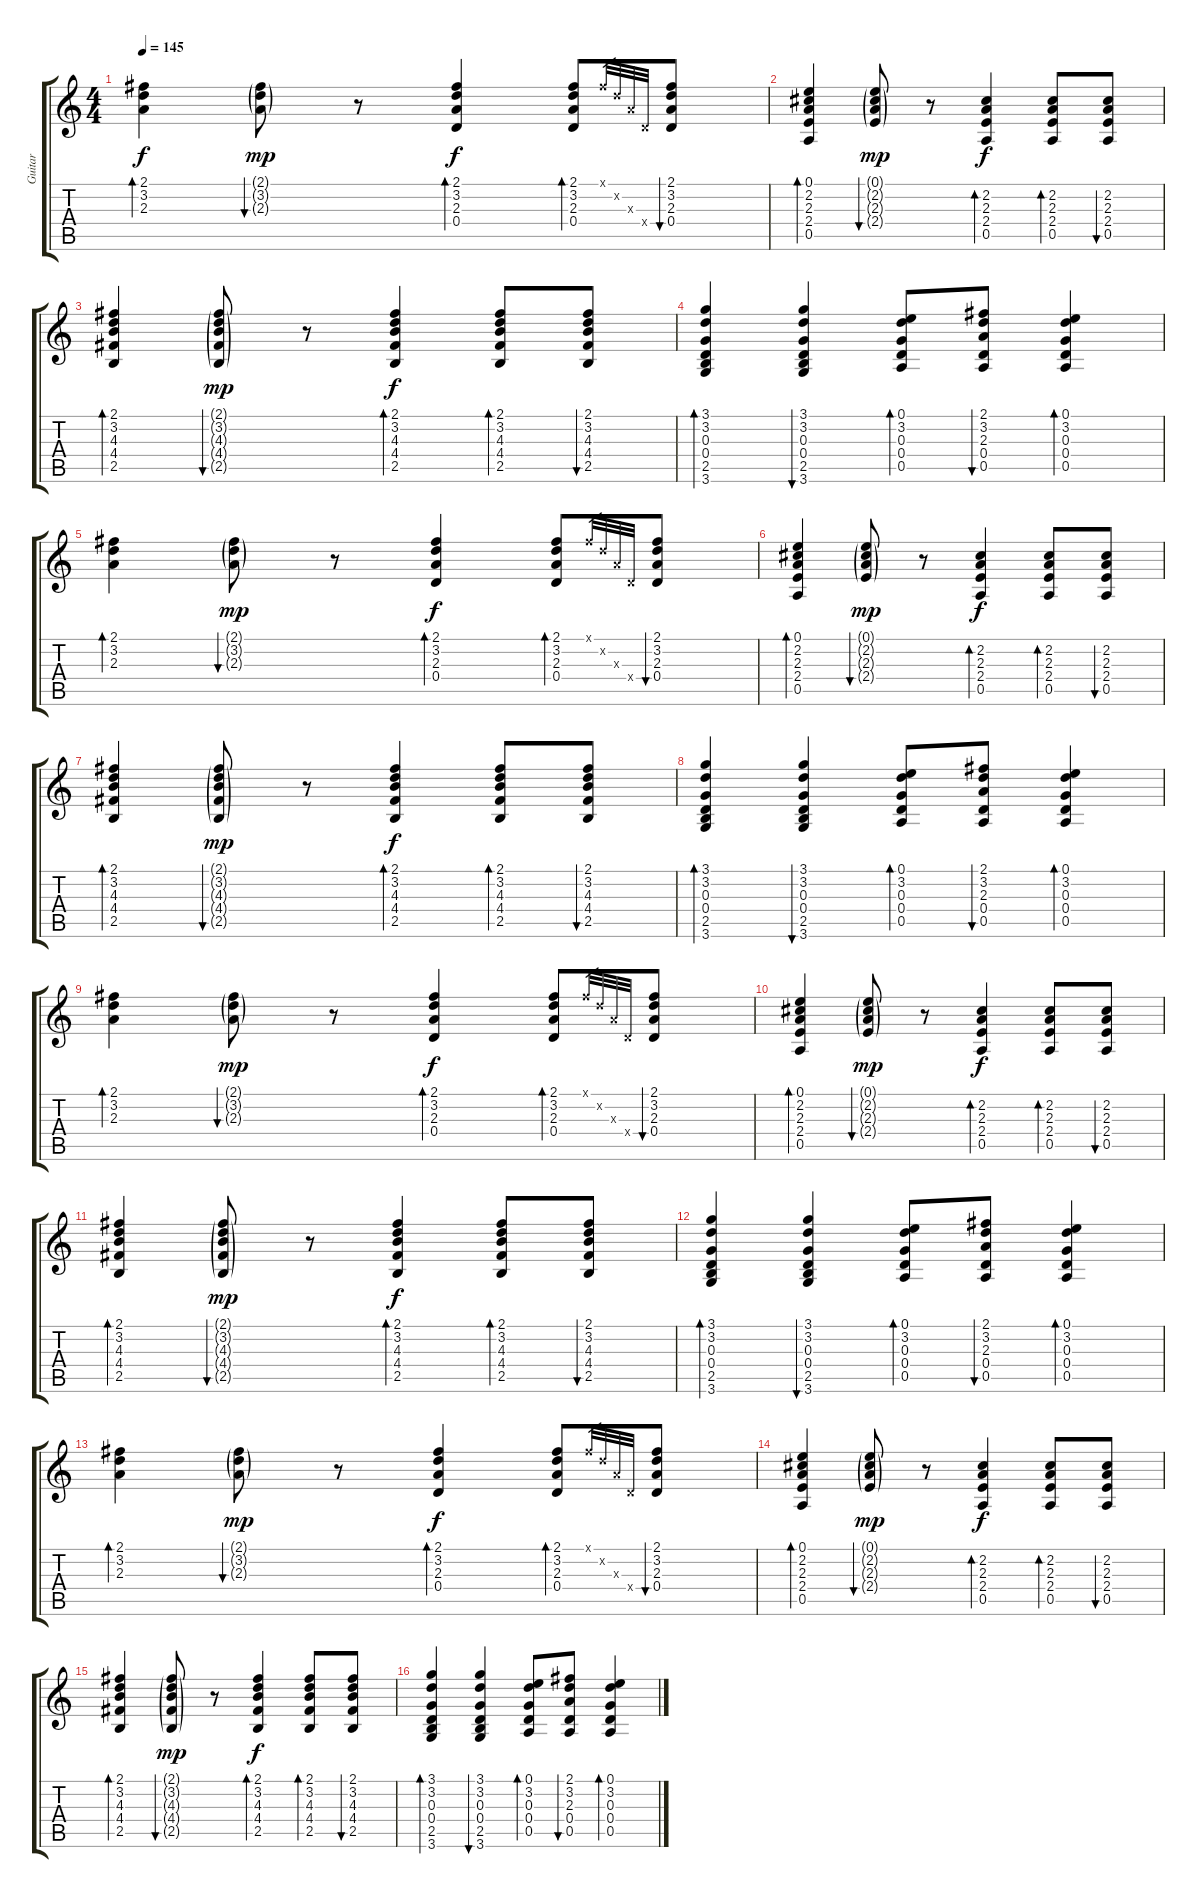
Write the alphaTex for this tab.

\track ("Guitar" "Guitar") {instrument acousticguitarsteel}
\staff {score tabs}
\tuning (E4 B3 G3 D3 A2 E2) {hide}
\ts (4 4)
\tempo 145
\clef g2
\ks c
(2.1 3.2 2.3).4{bd 60 dy f} (2.1{g} 3.2{g} 2.3{g}).8{bu 480 dy mp} r.8 (2.1 3.2 2.3 0.4).4{bd 60 dy f} (2.1 3.2 2.3 0.4).8{bd 60} 2.1{x}.32{gr} 3.2{x}.32{gr} 2.3{x}.32{gr} 0.4{x}.32{gr} (2.1 3.2 2.3 0.4).8{bu 480} |
(0.1 2.2 2.3 2.4 0.5).4{bd 60} (0.1{g} 2.2{g} 2.3{g} 2.4{g}).8{bu 480 dy mp} r.8 (2.2 2.3 2.4 0.5).4{bd 60 dy f} (2.2 2.3 2.4 0.5).8{bd 480} (2.2 2.3 2.4 0.5).8{bu 60} |
(2.1 3.2 4.3 4.4 2.5).4{bd 60} (2.1{g} 3.2{g} 4.3{g} 4.4{g} 2.5{g}).8{bu 480 dy mp} r.8 (2.1 3.2 4.3 4.4 2.5).4{bd 60 dy f} (2.1 3.2 4.3 4.4 2.5).8{bd 60} (2.1 3.2 4.3 4.4 2.5).8{bu 60} |
(3.1 3.2 0.3 0.4 2.5 3.6).4{bd 60} (3.1 3.2 0.3 0.4 2.5 3.6).4{bu 120} (0.1 3.2 0.3 0.4 0.5).8{bd 60} (2.1 3.2 2.3 0.4 0.5).8{bu 60} (0.1 3.2 0.3 0.4 0.5).4{bd 60} |
(2.1 3.2 2.3).4{bd 60} (2.1{g} 3.2{g} 2.3{g}).8{bu 480 dy mp} r.8 (2.1 3.2 2.3 0.4).4{bd 60 dy f} (2.1 3.2 2.3 0.4).8{bd 60} 2.1{x}.32{gr} 3.2{x}.32{gr} 2.3{x}.32{gr} 0.4{x}.32{gr} (2.1 3.2 2.3 0.4).8{bu 480} |
(0.1 2.2 2.3 2.4 0.5).4{bd 60} (0.1{g} 2.2{g} 2.3{g} 2.4{g}).8{bu 480 dy mp} r.8 (2.2 2.3 2.4 0.5).4{bd 60 dy f} (2.2 2.3 2.4 0.5).8{bd 480} (2.2 2.3 2.4 0.5).8{bu 60} |
(2.1 3.2 4.3 4.4 2.5).4{bd 60} (2.1{g} 3.2{g} 4.3{g} 4.4{g} 2.5{g}).8{bu 480 dy mp} r.8 (2.1 3.2 4.3 4.4 2.5).4{bd 60 dy f} (2.1 3.2 4.3 4.4 2.5).8{bd 60} (2.1 3.2 4.3 4.4 2.5).8{bu 60} |
(3.1 3.2 0.3 0.4 2.5 3.6).4{bd 60} (3.1 3.2 0.3 0.4 2.5 3.6).4{bu 120} (0.1 3.2 0.3 0.4 0.5).8{bd 60} (2.1 3.2 2.3 0.4 0.5).8{bu 60} (0.1 3.2 0.3 0.4 0.5).4{bd 60} |
(2.1 3.2 2.3).4{bd 60} (2.1{g} 3.2{g} 2.3{g}).8{bu 480 dy mp} r.8 (2.1 3.2 2.3 0.4).4{bd 60 dy f} (2.1 3.2 2.3 0.4).8{bd 60} 2.1{x}.32{gr} 3.2{x}.32{gr} 2.3{x}.32{gr} 0.4{x}.32{gr} (2.1 3.2 2.3 0.4).8{bu 480} |
(0.1 2.2 2.3 2.4 0.5).4{bd 60} (0.1{g} 2.2{g} 2.3{g} 2.4{g}).8{bu 480 dy mp} r.8 (2.2 2.3 2.4 0.5).4{bd 60 dy f} (2.2 2.3 2.4 0.5).8{bd 480} (2.2 2.3 2.4 0.5).8{bu 60} |
(2.1 3.2 4.3 4.4 2.5).4{bd 60} (2.1{g} 3.2{g} 4.3{g} 4.4{g} 2.5{g}).8{bu 480 dy mp} r.8 (2.1 3.2 4.3 4.4 2.5).4{bd 60 dy f} (2.1 3.2 4.3 4.4 2.5).8{bd 60} (2.1 3.2 4.3 4.4 2.5).8{bu 60} |
(3.1 3.2 0.3 0.4 2.5 3.6).4{bd 60} (3.1 3.2 0.3 0.4 2.5 3.6).4{bu 120} (0.1 3.2 0.3 0.4 0.5).8{bd 60} (2.1 3.2 2.3 0.4 0.5).8{bu 60} (0.1 3.2 0.3 0.4 0.5).4{bd 60} |
(2.1 3.2 2.3).4{bd 60} (2.1{g} 3.2{g} 2.3{g}).8{bu 480 dy mp} r.8 (2.1 3.2 2.3 0.4).4{bd 60 dy f} (2.1 3.2 2.3 0.4).8{bd 60} 2.1{x}.32{gr} 3.2{x}.32{gr} 2.3{x}.32{gr} 0.4{x}.32{gr} (2.1 3.2 2.3 0.4).8{bu 480} |
(0.1 2.2 2.3 2.4 0.5).4{bd 60} (0.1{g} 2.2{g} 2.3{g} 2.4{g}).8{bu 480 dy mp} r.8 (2.2 2.3 2.4 0.5).4{bd 60 dy f} (2.2 2.3 2.4 0.5).8{bd 480} (2.2 2.3 2.4 0.5).8{bu 60} |
(2.1 3.2 4.3 4.4 2.5).4{bd 60} (2.1{g} 3.2{g} 4.3{g} 4.4{g} 2.5{g}).8{bu 480 dy mp} r.8 (2.1 3.2 4.3 4.4 2.5).4{bd 60 dy f} (2.1 3.2 4.3 4.4 2.5).8{bd 60} (2.1 3.2 4.3 4.4 2.5).8{bu 60} |
(3.1 3.2 0.3 0.4 2.5 3.6).4{bd 60} (3.1 3.2 0.3 0.4 2.5 3.6).4{bu 120} (0.1 3.2 0.3 0.4 0.5).8{bd 60} (2.1 3.2 2.3 0.4 0.5).8{bu 60} (0.1 3.2 0.3 0.4 0.5).4{bd 60}
